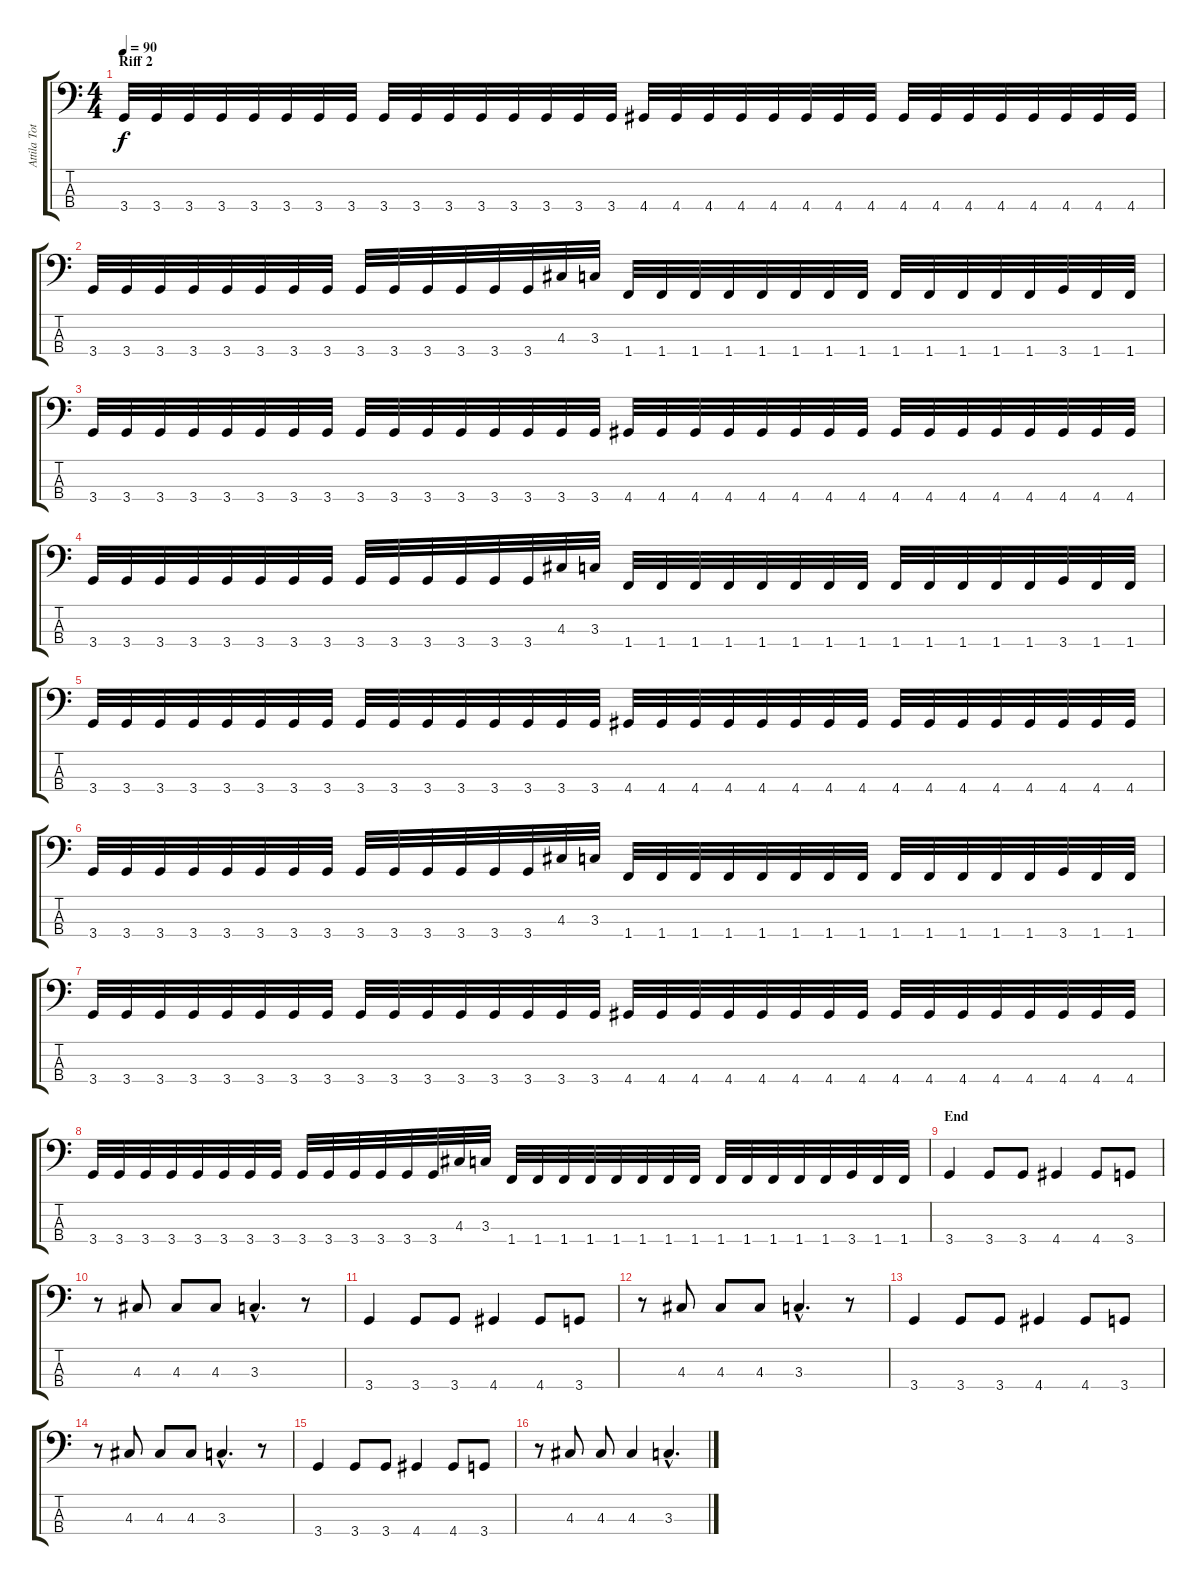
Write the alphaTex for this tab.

\track ("Attila Toth" "Attila Tot") {instrument electricbasspick}
\staff {score tabs}
\tuning (G2 D2 A1 E1) {hide}
\ts (4 4)
\section ("" "Riff 2")
\tempo 90
\clef f4
\ks c
3.4.32{dy f} 3.4.32 3.4.32 3.4.32 3.4.32 3.4.32 3.4.32 3.4.32 3.4.32 3.4.32 3.4.32 3.4.32 3.4.32 3.4.32 3.4.32 3.4.32 4.4.32 4.4.32 4.4.32 4.4.32 4.4.32 4.4.32 4.4.32 4.4.32 4.4.32 4.4.32 4.4.32 4.4.32 4.4.32 4.4.32 4.4.32 4.4.32 |
3.4.32 3.4.32 3.4.32 3.4.32 3.4.32 3.4.32 3.4.32 3.4.32 3.4.32 3.4.32 3.4.32 3.4.32 3.4.32 3.4.32 4.3.32 3.3.32 1.4.32 1.4.32 1.4.32 1.4.32 1.4.32 1.4.32 1.4.32 1.4.32 1.4.32 1.4.32 1.4.32 1.4.32 1.4.32 3.4.32 1.4.32 1.4.32 |
3.4.32 3.4.32 3.4.32 3.4.32 3.4.32 3.4.32 3.4.32 3.4.32 3.4.32 3.4.32 3.4.32 3.4.32 3.4.32 3.4.32 3.4.32 3.4.32 4.4.32 4.4.32 4.4.32 4.4.32 4.4.32 4.4.32 4.4.32 4.4.32 4.4.32 4.4.32 4.4.32 4.4.32 4.4.32 4.4.32 4.4.32 4.4.32 |
3.4.32 3.4.32 3.4.32 3.4.32 3.4.32 3.4.32 3.4.32 3.4.32 3.4.32 3.4.32 3.4.32 3.4.32 3.4.32 3.4.32 4.3.32 3.3.32 1.4.32 1.4.32 1.4.32 1.4.32 1.4.32 1.4.32 1.4.32 1.4.32 1.4.32 1.4.32 1.4.32 1.4.32 1.4.32 3.4.32 1.4.32 1.4.32 |
3.4.32 3.4.32 3.4.32 3.4.32 3.4.32 3.4.32 3.4.32 3.4.32 3.4.32 3.4.32 3.4.32 3.4.32 3.4.32 3.4.32 3.4.32 3.4.32 4.4.32 4.4.32 4.4.32 4.4.32 4.4.32 4.4.32 4.4.32 4.4.32 4.4.32 4.4.32 4.4.32 4.4.32 4.4.32 4.4.32 4.4.32 4.4.32 |
3.4.32 3.4.32 3.4.32 3.4.32 3.4.32 3.4.32 3.4.32 3.4.32 3.4.32 3.4.32 3.4.32 3.4.32 3.4.32 3.4.32 4.3.32 3.3.32 1.4.32 1.4.32 1.4.32 1.4.32 1.4.32 1.4.32 1.4.32 1.4.32 1.4.32 1.4.32 1.4.32 1.4.32 1.4.32 3.4.32 1.4.32 1.4.32 |
3.4.32 3.4.32 3.4.32 3.4.32 3.4.32 3.4.32 3.4.32 3.4.32 3.4.32 3.4.32 3.4.32 3.4.32 3.4.32 3.4.32 3.4.32 3.4.32 4.4.32 4.4.32 4.4.32 4.4.32 4.4.32 4.4.32 4.4.32 4.4.32 4.4.32 4.4.32 4.4.32 4.4.32 4.4.32 4.4.32 4.4.32 4.4.32 |
3.4.32 3.4.32 3.4.32 3.4.32 3.4.32 3.4.32 3.4.32 3.4.32 3.4.32 3.4.32 3.4.32 3.4.32 3.4.32 3.4.32 4.3.32 3.3.32 1.4.32 1.4.32 1.4.32 1.4.32 1.4.32 1.4.32 1.4.32 1.4.32 1.4.32 1.4.32 1.4.32 1.4.32 1.4.32 3.4.32 1.4.32 1.4.32 |
\section ("" "End")
3.4.4 3.4.8 3.4.8 4.4.4 4.4.8 3.4.8 |
r.8 4.3.8 4.3.8 4.3.8 3.3{hac}.4{d} r.8 |
3.4.4 3.4.8 3.4.8 4.4.4 4.4.8 3.4.8 |
r.8 4.3.8 4.3.8 4.3.8 3.3{hac}.4{d} r.8 |
3.4.4 3.4.8 3.4.8 4.4.4 4.4.8 3.4.8 |
r.8 4.3.8 4.3.8 4.3.8 3.3{hac}.4{d} r.8 |
3.4.4 3.4.8 3.4.8 4.4.4 4.4.8 3.4.8 |
r.8 4.3.8 4.3.8 4.3.4 3.3{hac}.4{d}
